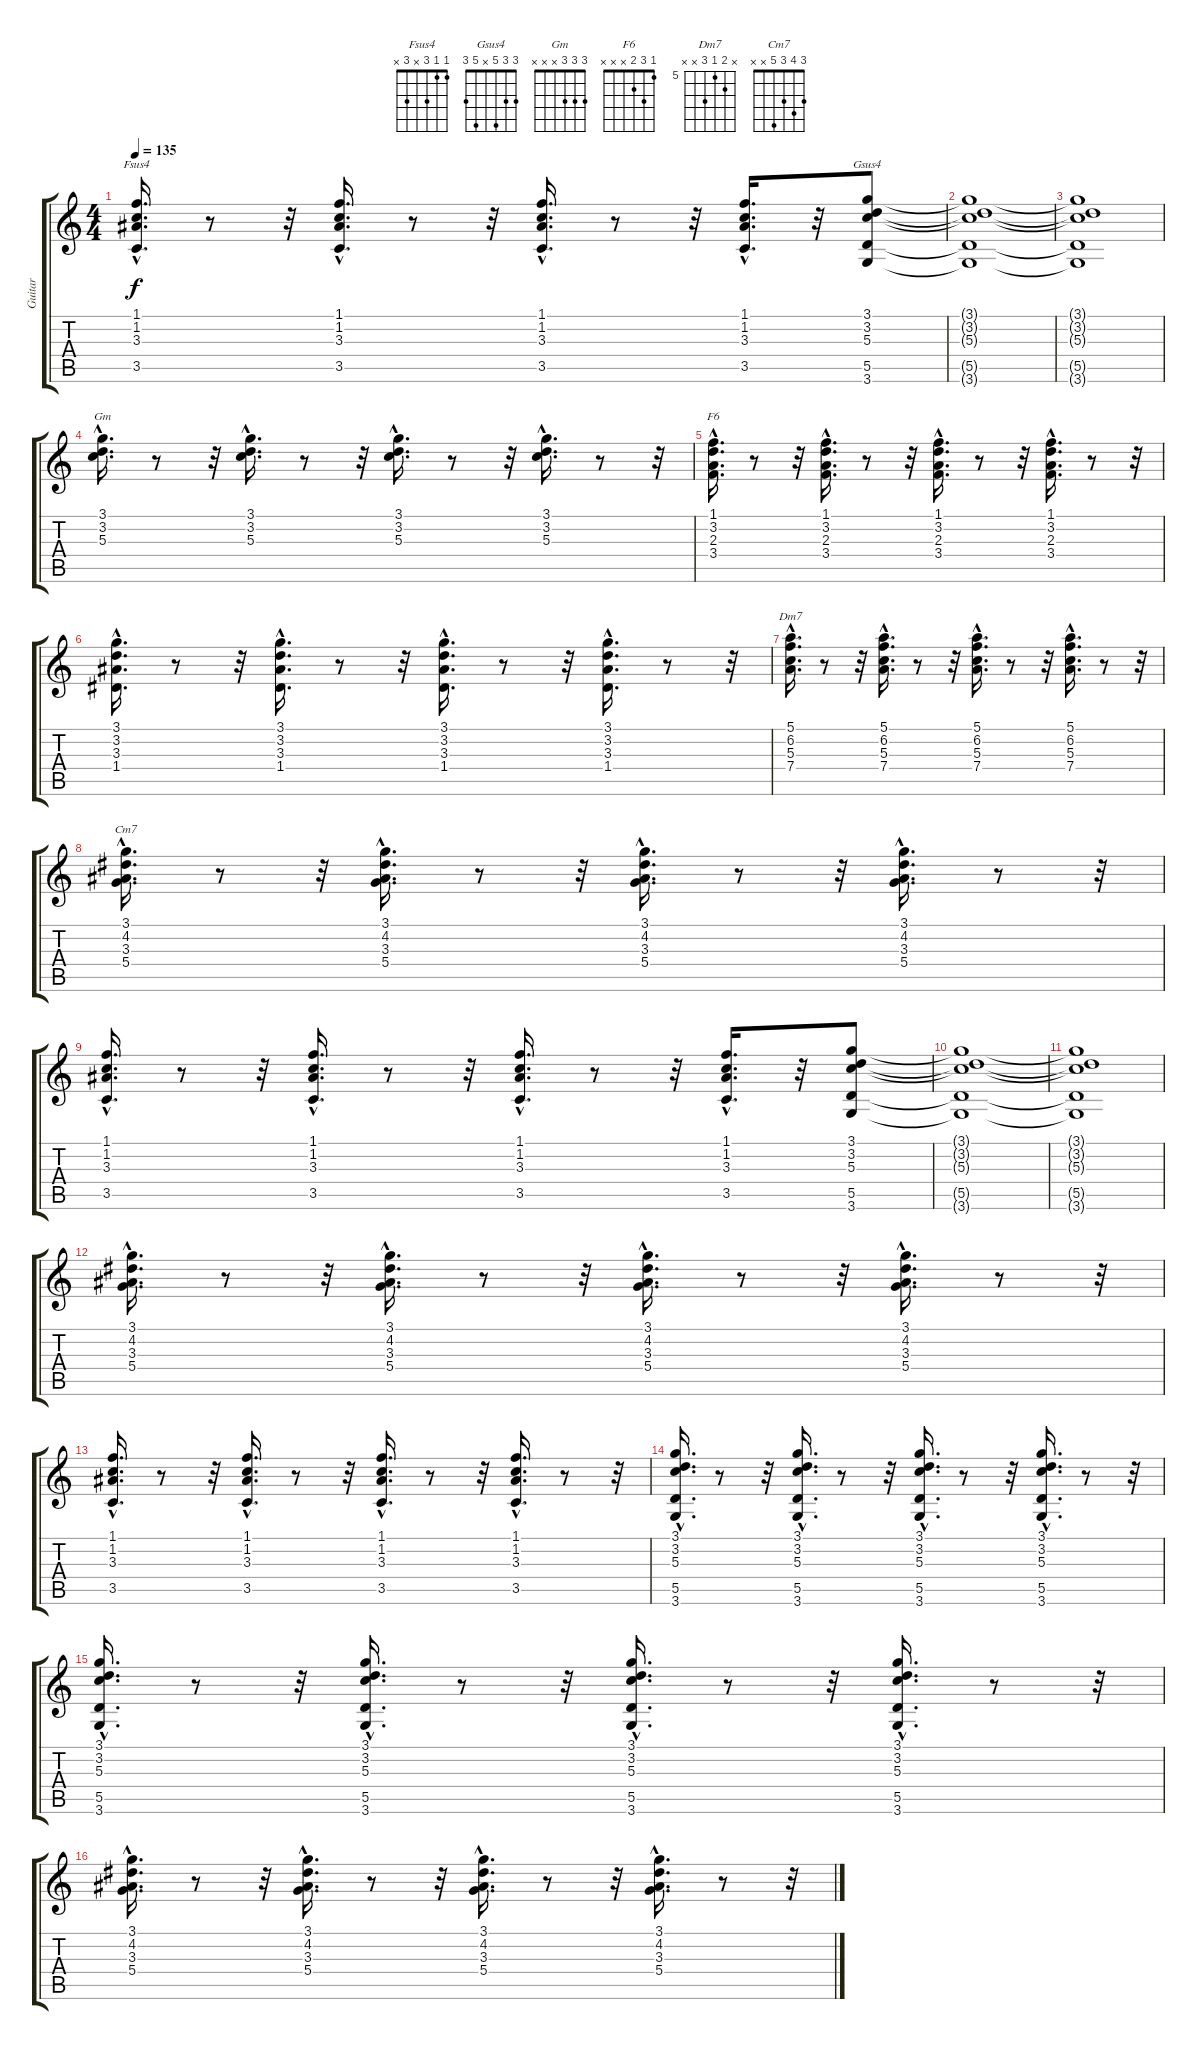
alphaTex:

\track ("Guitar" "Guitar") {instrument overdrivenguitar}
\staff {score tabs}
\tuning (E4 B3 G3 D3 A2 E2) {hide}
\chord ("Fsus4" 1 1 3 x 3 x)
\chord ("Gsus4" 3 3 5 x 5 3)
\chord ("Gm" 3 3 3 x x x)
\chord ("F6" 1 3 2 x x x)
\chord ("Dm7" x 6 5 7 x x) {firstfret 5}
\chord ("Cm7" 3 4 3 5 x x)
\ts (4 4)
\tempo 135
\clef g2
\ks c
(1.1{hac} 1.2{hac} 3.3{hac} 3.5{hac}).16{d ch "Fsus4" dy f} r.8 r.32 (1.1{hac} 1.2{hac} 3.3{hac} 3.5{hac}).16{d} r.8 r.32 (1.1{hac} 1.2{hac} 3.3{hac} 3.5{hac}).16{d} r.8 r.32 (1.1{hac} 1.2{hac} 3.3{hac} 3.5{hac}).16{d} r.32 (3.1 3.2 5.3 5.5 3.6).8{ch "Gsus4"} |
(3.1{t} 3.2{t} 5.3{t} 5.5{t} 3.6{t}).1 |
(3.1{t} 3.2{t} 5.3{t} 5.5{t} 3.6{t}).1 |
(3.1{hac} 3.2{hac} 5.3{hac}).16{d ch "Gm"} r.8 r.32 (3.1{hac} 3.2{hac} 5.3{hac}).16{d} r.8 r.32 (3.1{hac} 3.2{hac} 5.3{hac}).16{d} r.8 r.32 (3.1{hac} 3.2{hac} 5.3{hac}).16{d} r.8 r.32 |
(1.1{hac} 3.2{hac} 2.3{hac} 3.4{hac}).16{d ch "F6"} r.8 r.32 (1.1{hac} 3.2{hac} 2.3{hac} 3.4{hac}).16{d} r.8 r.32 (1.1{hac} 3.2{hac} 2.3{hac} 3.4{hac}).16{d} r.8 r.32 (1.1{hac} 3.2{hac} 2.3{hac} 3.4{hac}).16{d} r.8 r.32 |
(3.1{hac} 3.2{hac} 3.3{hac} 1.4{hac}).16{d} r.8 r.32 (3.1{hac} 3.2{hac} 3.3{hac} 1.4{hac}).16{d} r.8 r.32 (3.1{hac} 3.2{hac} 3.3{hac} 1.4{hac}).16{d} r.8 r.32 (3.1{hac} 3.2{hac} 3.3{hac} 1.4{hac}).16{d} r.8 r.32 |
(5.1{hac} 6.2{hac} 5.3{hac} 7.4{hac}).16{d ch "Dm7"} r.8 r.32 (5.1{hac} 6.2{hac} 5.3{hac} 7.4{hac}).16{d} r.8 r.32 (5.1{hac} 6.2{hac} 5.3{hac} 7.4{hac}).16{d} r.8 r.32 (5.1{hac} 6.2{hac} 5.3{hac} 7.4{hac}).16{d} r.8 r.32 |
(3.1{hac} 4.2{hac} 3.3{hac} 5.4{hac}).16{d ch "Cm7"} r.8 r.32 (3.1{hac} 4.2{hac} 3.3{hac} 5.4{hac}).16{d} r.8 r.32 (3.1{hac} 4.2{hac} 3.3{hac} 5.4{hac}).16{d} r.8 r.32 (3.1{hac} 4.2{hac} 3.3{hac} 5.4{hac}).16{d} r.8 r.32 |
(1.1{hac} 1.2{hac} 3.3{hac} 3.5{hac}).16{d} r.8 r.32 (1.1{hac} 1.2{hac} 3.3{hac} 3.5{hac}).16{d} r.8 r.32 (1.1{hac} 1.2{hac} 3.3{hac} 3.5{hac}).16{d} r.8 r.32 (1.1{hac} 1.2{hac} 3.3{hac} 3.5{hac}).16{d} r.32 (3.1 3.2 5.3 5.5 3.6).8 |
(3.1{t} 3.2{t} 5.3{t} 5.5{t} 3.6{t}).1 |
(3.1{t} 3.2{t} 5.3{t} 5.5{t} 3.6{t}).1 |
(3.1{hac} 4.2{hac} 3.3{hac} 5.4{hac}).16{d} r.8 r.32 (3.1{hac} 4.2{hac} 3.3{hac} 5.4{hac}).16{d} r.8 r.32 (3.1{hac} 4.2{hac} 3.3{hac} 5.4{hac}).16{d} r.8 r.32 (3.1{hac} 4.2{hac} 3.3{hac} 5.4{hac}).16{d} r.8 r.32 |
(1.1{hac} 1.2{hac} 3.3{hac} 3.5{hac}).16{d} r.8 r.32 (1.1{hac} 1.2{hac} 3.3{hac} 3.5{hac}).16{d} r.8 r.32 (1.1{hac} 1.2{hac} 3.3{hac} 3.5{hac}).16{d} r.8 r.32 (1.1{hac} 1.2{hac} 3.3{hac} 3.5{hac}).16{d} r.8 r.32 |
(3.1{hac} 3.2{hac} 5.3{hac} 5.5{hac} 3.6{hac}).16{d} r.8 r.32 (3.1{hac} 3.2{hac} 5.3{hac} 5.5{hac} 3.6{hac}).16{d} r.8 r.32 (3.1{hac} 3.2{hac} 5.3{hac} 5.5{hac} 3.6{hac}).16{d} r.8 r.32 (3.1{hac} 3.2{hac} 5.3{hac} 5.5{hac} 3.6{hac}).16{d} r.8 r.32 |
(3.1{hac} 3.2{hac} 5.3{hac} 5.5{hac} 3.6{hac}).16{d} r.8 r.32 (3.1{hac} 3.2{hac} 5.3{hac} 5.5{hac} 3.6{hac}).16{d} r.8 r.32 (3.1{hac} 3.2{hac} 5.3{hac} 5.5{hac} 3.6{hac}).16{d} r.8 r.32 (3.1{hac} 3.2{hac} 5.3{hac} 5.5{hac} 3.6{hac}).16{d} r.8 r.32 |
(3.1{hac} 4.2{hac} 3.3{hac} 5.4{hac}).16{d} r.8 r.32 (3.1{hac} 4.2{hac} 3.3{hac} 5.4{hac}).16{d} r.8 r.32 (3.1{hac} 4.2{hac} 3.3{hac} 5.4{hac}).16{d} r.8 r.32 (3.1{hac} 4.2{hac} 3.3{hac} 5.4{hac}).16{d} r.8 r.32
